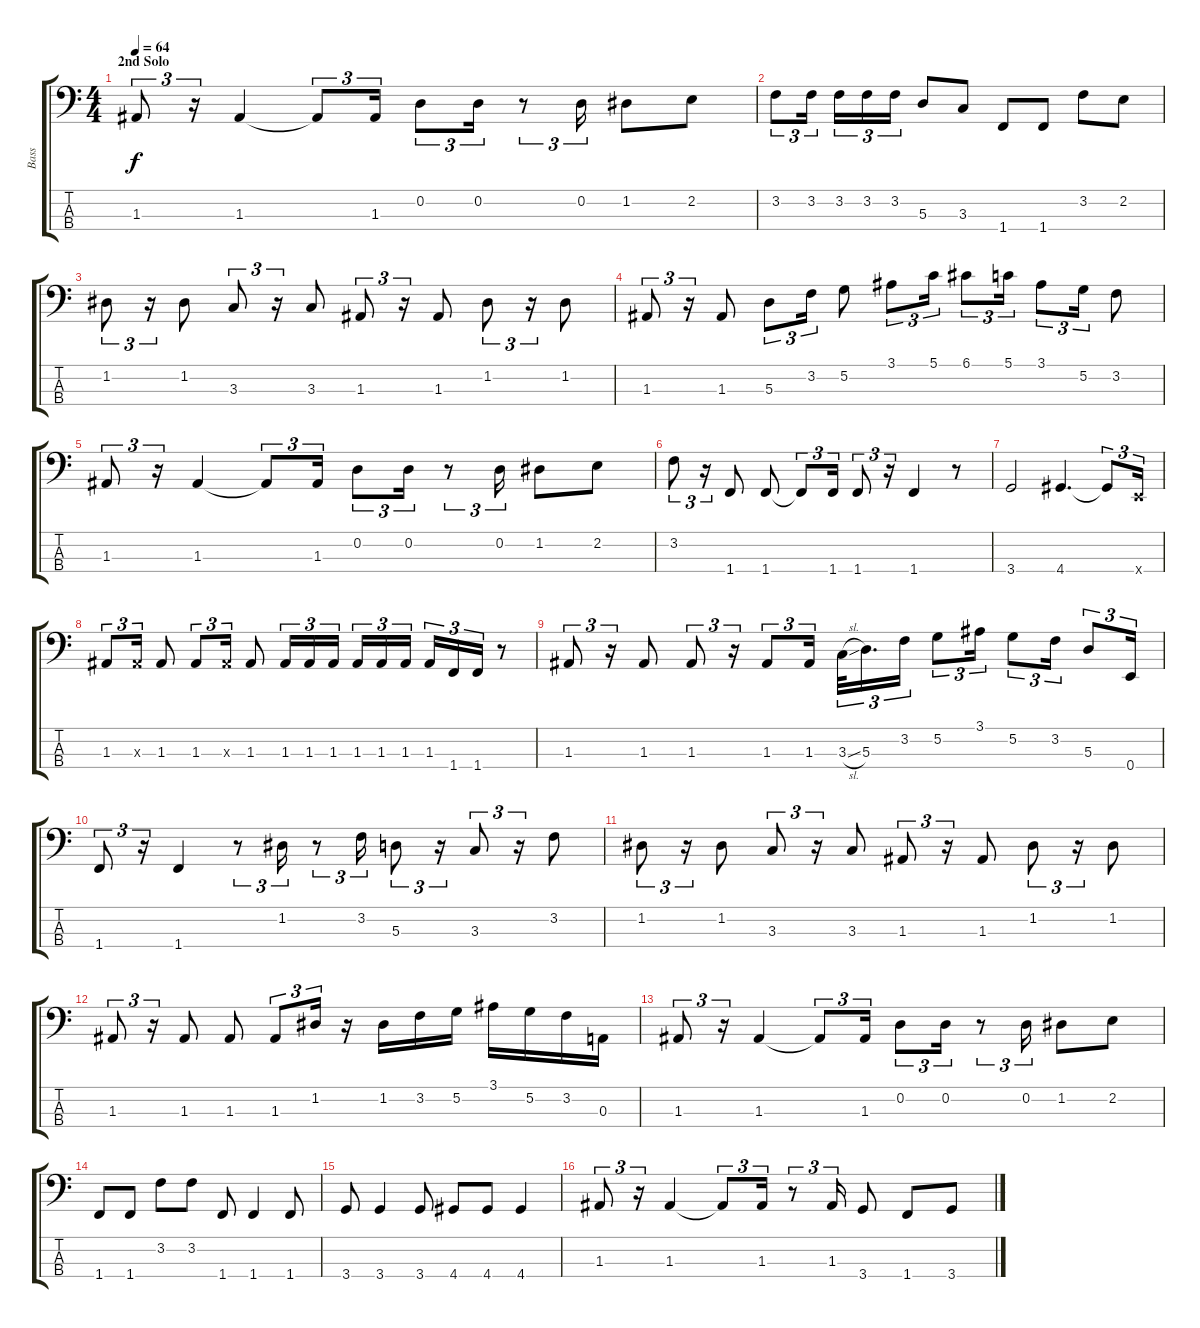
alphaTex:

\track ("Bass" "Bass") {instrument electricbassfinger}
\staff {score tabs}
\tuning (G2 D2 A1 E1) {hide}
\ts (4 4)
\section ("" "2nd Solo")
\tempo 64
\clef f4
\ks c
1.3.8{tu (3 2) dy f} r.16{tu (3 2)} 1.3.4 1.3{t}.8{tu (3 2)} 1.3.16{tu (3 2)} 0.2.8{tu (3 2)} 0.2.16{tu (3 2)} r.8{tu (3 2)} 0.2.16{tu (3 2)} 1.2.8 2.2.8 |
3.2.8{tu (3 2)} 3.2.16{tu (3 2)} 3.2.16{tu (3 2)} 3.2.16{tu (3 2)} 3.2.16{tu (3 2)} 5.3.8 3.3.8 1.4.8 1.4.8 3.2.8 2.2.8 |
1.2.8{tu (3 2)} r.16{tu (3 2)} 1.2.8 3.3.8{tu (3 2)} r.16{tu (3 2)} 3.3.8 1.3.8{tu (3 2)} r.16{tu (3 2)} 1.3.8 1.2.8{tu (3 2)} r.16{tu (3 2)} 1.2.8 |
1.3.8{tu (3 2)} r.16{tu (3 2)} 1.3.8 5.3.8{tu (3 2)} 3.2.16{tu (3 2)} 5.2.8 3.1.8{tu (3 2)} 5.1.16{tu (3 2)} 6.1.8{tu (3 2)} 5.1.16{tu (3 2)} 3.1.8{tu (3 2)} 5.2.16{tu (3 2)} 3.2.8 |
1.3.8{tu (3 2)} r.16{tu (3 2)} 1.3.4 1.3{t}.8{tu (3 2)} 1.3.16{tu (3 2)} 0.2.8{tu (3 2)} 0.2.16{tu (3 2)} r.8{tu (3 2)} 0.2.16{tu (3 2)} 1.2.8 2.2.8 |
3.2.8{tu (3 2)} r.16{tu (3 2)} 1.4.8 1.4.8 1.4{t}.8{tu (3 2)} 1.4.16{tu (3 2)} 1.4.8{tu (3 2)} r.16{tu (3 2)} 1.4.4 r.8 |
3.4.2 4.4.4{d} 4.4{t}.8{tu (3 2)} 0.4{x}.16{tu (3 2)} |
1.3.8{tu (3 2)} 1.3{x}.16{tu (3 2)} 1.3.8 1.3.8{tu (3 2)} 1.3{x}.16{tu (3 2)} 1.3.8 1.3.16{tu (3 2)} 1.3.16{tu (3 2)} 1.3.16{tu (3 2)} 1.3.16{tu (3 2)} 1.3.16{tu (3 2)} 1.3.16{tu (3 2)} 1.3.16{tu (3 2)} 1.4.16{tu (3 2)} 1.4.16{tu (3 2)} r.8 |
1.3.8{tu (3 2)} r.16{tu (3 2)} 1.3.8 1.3.8{tu (3 2)} r.16{tu (3 2)} 1.3.8{tu (3 2)} 1.3.16{tu (3 2)} 3.3{sl}.32{tu (3 2)} 5.3.16{d tu (3 2)} 3.2.16{tu (3 2)} 5.2.8{tu (3 2)} 3.1.16{tu (3 2)} 5.2.8{tu (3 2)} 3.2.16{tu (3 2)} 5.3.8{tu (3 2)} 0.4.16{tu (3 2)} |
1.4.8{tu (3 2)} r.16{tu (3 2)} 1.4.4 r.8{tu (3 2)} 1.2.16{tu (3 2)} r.8{tu (3 2)} 3.2.16{tu (3 2)} 5.3.8{tu (3 2)} r.16{tu (3 2)} 3.3.8{tu (3 2)} r.16{tu (3 2)} 3.2.8 |
1.2.8{tu (3 2)} r.16{tu (3 2)} 1.2.8 3.3.8{tu (3 2)} r.16{tu (3 2)} 3.3.8 1.3.8{tu (3 2)} r.16{tu (3 2)} 1.3.8 1.2.8{tu (3 2)} r.16{tu (3 2)} 1.2.8 |
1.3.8{tu (3 2)} r.16{tu (3 2)} 1.3.8 1.3.8 1.3.8{tu (3 2)} 1.2.16{tu (3 2)} r.16 1.2.16 3.2.16 5.2.16 3.1.16 5.2.16 3.2.16 0.3.16 |
1.3.8{tu (3 2)} r.16{tu (3 2)} 1.3.4 1.3{t}.8{tu (3 2)} 1.3.16{tu (3 2)} 0.2.8{tu (3 2)} 0.2.16{tu (3 2)} r.8{tu (3 2)} 0.2.16{tu (3 2)} 1.2.8 2.2.8 |
1.4.8 1.4.8 3.2.8 3.2.8 1.4.8 1.4.4 1.4.8 |
3.4.8 3.4.4 3.4.8 4.4.8 4.4.8 4.4.4 |
1.3.8{tu (3 2)} r.16{tu (3 2)} 1.3.4 1.3{t}.8{tu (3 2)} 1.3.16{tu (3 2)} r.8{tu (3 2)} 1.3.16{tu (3 2)} 3.4.8 1.4.8 3.4.8
